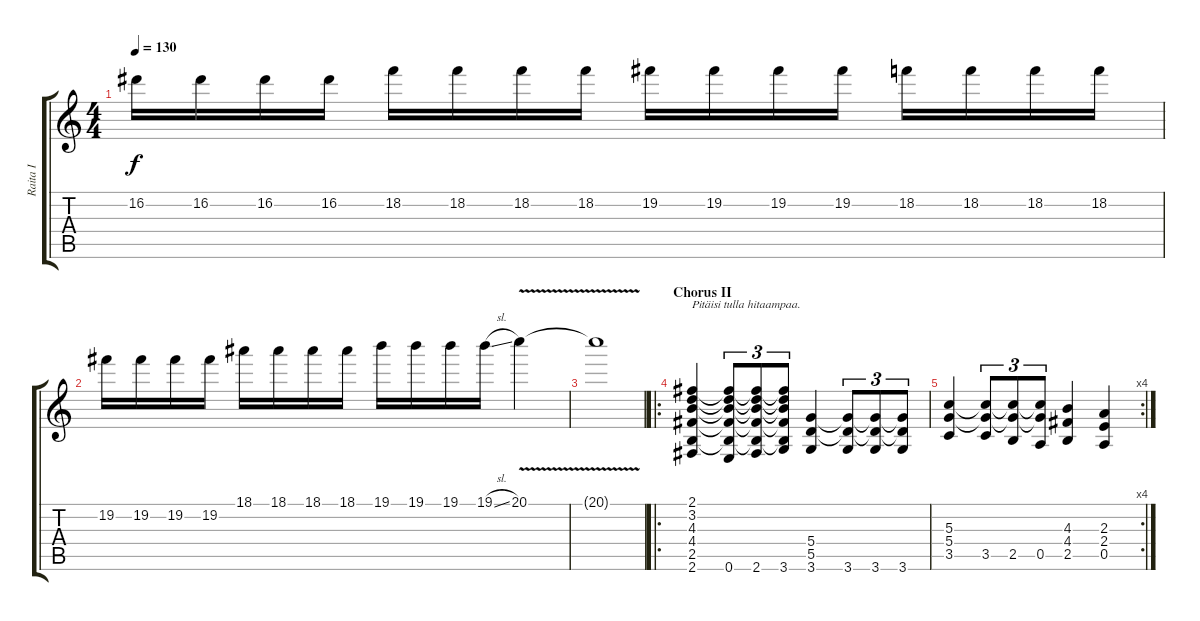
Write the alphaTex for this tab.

\track ("Raita I" "Raita I") {instrument distortionguitar}
\staff {score tabs}
\tuning (E4 B3 G3 D3 A2 E2) {hide}
\ts (4 4)
\tempo 130
\clef g2
\ks c
16.2.16{dy f} 16.2.16 16.2.16 16.2.16 18.2.16 18.2.16 18.2.16 18.2.16 19.2.16 19.2.16 19.2.16 19.2.16 18.2.16 18.2.16 18.2.16 18.2.16 |
19.2.16 19.2.16 19.2.16 19.2.16 18.1.16 18.1.16 18.1.16 18.1.16 19.1.16 19.1.16 19.1.16 19.1{sl}.16 20.1{v}.4 |
20.1{t}.1 |
\ro
\section ("" "Chorus II")
(2.1 3.2 4.3 4.4 2.5 2.6).4{txt "Pitäisi tulla hitaampaa."} (2.1{t} 3.2{t} 4.3{t} 4.4{t} 2.5{t} 0.6).8{tu (3 2)} (2.1{t} 3.2{t} 4.3{t} 4.4{t} 2.5{t} 2.6).8{tu (3 2)} (2.1{t} 3.2{t} 4.3{t} 4.4{t} 2.5{t} 3.6).8{tu (3 2)} (5.4 5.5 3.6).4 (5.4{t} 5.5{t} 3.6).8{tu (3 2)} (5.4{t} 5.5{t} 3.6).8{tu (3 2)} (5.4{t} 5.5{t} 3.6).8{tu (3 2)} |
\rc 4
(5.3 5.4 3.5).4 (5.3{t} 5.4{t} 3.5).8{tu (3 2)} (5.3{t} 5.4{t} 2.5).8{tu (3 2)} (5.3{t} 5.4{t} 0.5).8{tu (3 2)} (4.3 4.4 2.5).4 (2.3 2.4 0.5).4
